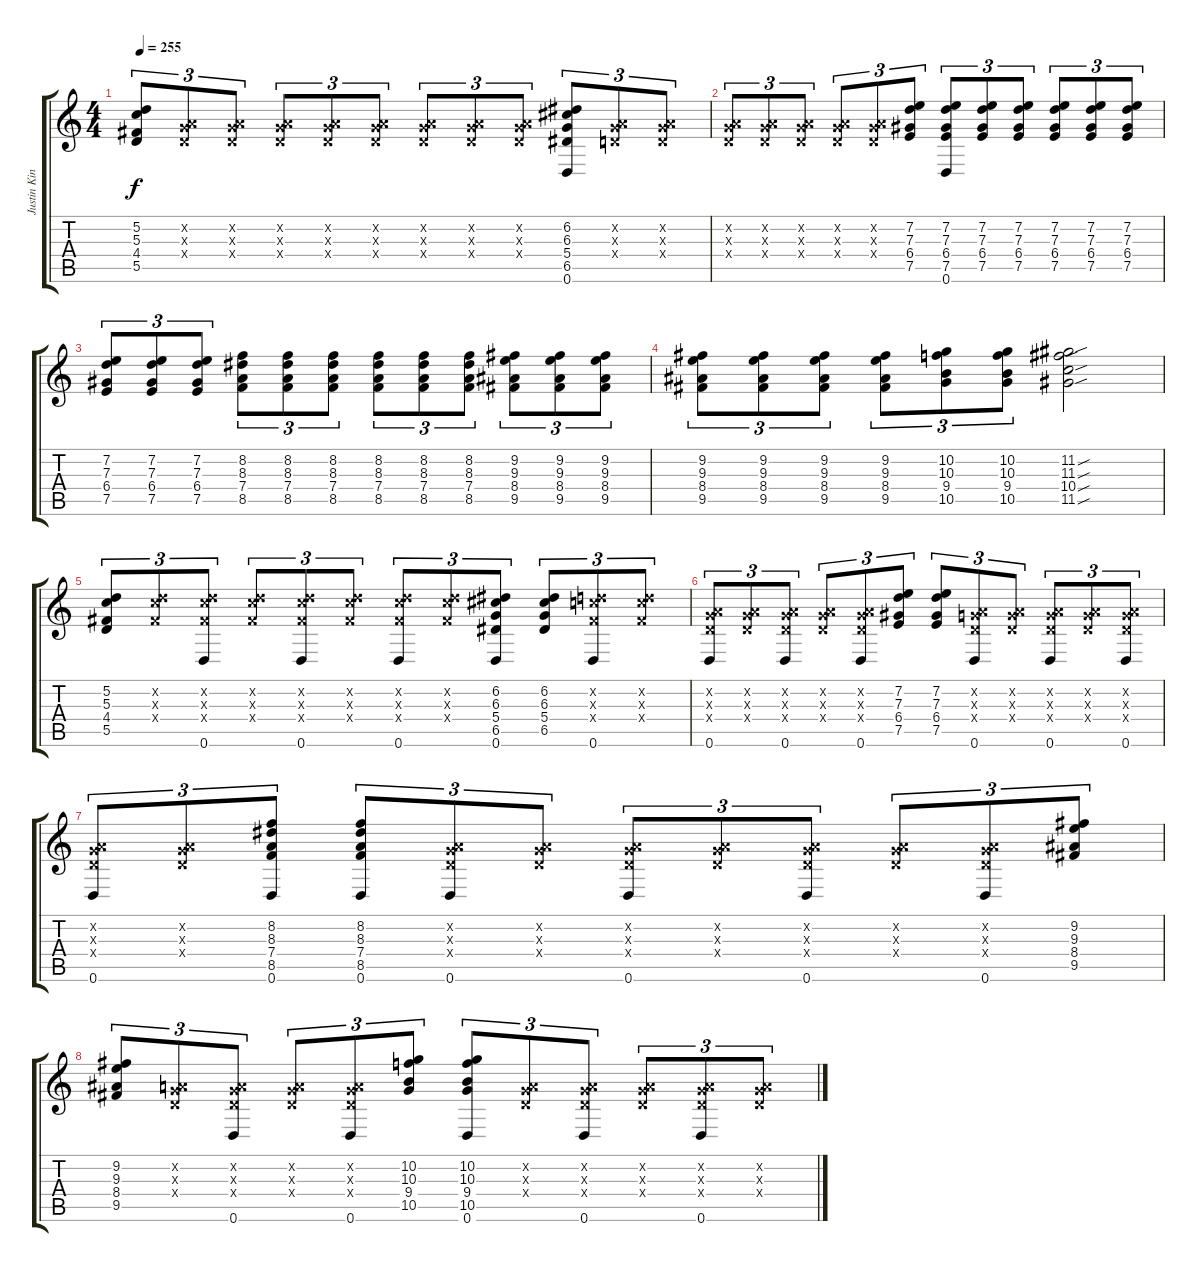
\track ("Justin King" "Justin Kin") {instrument acousticguitarsteel}
\staff {score tabs}
\tuning (D4 A3 G3 D3 A2 D2) {hide}
\ts (4 4)
\tempo 255
\clef g2
\ks c
(5.2 5.3 4.4 5.5).8{tu (3 2) dy f} (0.2{x} 0.3{x} 0.4{x}).8{tu (3 2)} (0.2{x} 0.3{x} 0.4{x}).8{tu (3 2)} (0.2{x} 0.3{x} 0.4{x}).8{tu (3 2)} (0.2{x} 0.3{x} 0.4{x}).8{tu (3 2)} (0.2{x} 0.3{x} 0.4{x}).8{tu (3 2)} (0.2{x} 0.3{x} 0.4{x}).8{tu (3 2)} (0.2{x} 0.3{x} 0.4{x}).8{tu (3 2)} (0.2{x} 0.3{x} 0.4{x}).8{tu (3 2)} (6.2 6.3 5.4 6.5 0.6).8{tu (3 2)} (0.2{x} 0.3{x} 0.4{x}).8{tu (3 2)} (0.2{x} 0.3{x} 0.4{x}).8{tu (3 2)} |
(0.2{x} 0.3{x} 0.4{x}).8{tu (3 2)} (0.2{x} 0.3{x} 0.4{x}).8{tu (3 2)} (0.2{x} 0.3{x} 0.4{x}).8{tu (3 2)} (0.2{x} 0.3{x} 0.4{x}).8{tu (3 2)} (0.2{x} 0.3{x} 0.4{x}).8{tu (3 2)} (7.2 7.3 6.4 7.5).8{tu (3 2)} (7.2 7.3 6.4 7.5 0.6).8{tu (3 2)} (7.2 7.3 6.4 7.5).8{tu (3 2)} (7.2 7.3 6.4 7.5).8{tu (3 2)} (7.2 7.3 6.4 7.5).8{tu (3 2)} (7.2 7.3 6.4 7.5).8{tu (3 2)} (7.2 7.3 6.4 7.5).8{tu (3 2)} |
(7.2 7.3 6.4 7.5).8{tu (3 2)} (7.2 7.3 6.4 7.5).8{tu (3 2)} (7.2 7.3 6.4 7.5).8{tu (3 2)} (8.2 8.3 7.4 8.5).8{tu (3 2)} (8.2 8.3 7.4 8.5).8{tu (3 2)} (8.2 8.3 7.4 8.5).8{tu (3 2)} (8.2 8.3 7.4 8.5).8{tu (3 2)} (8.2 8.3 7.4 8.5).8{tu (3 2)} (8.2 8.3 7.4 8.5).8{tu (3 2)} (9.2 9.3 8.4 9.5).8{tu (3 2)} (9.2 9.3 8.4 9.5).8{tu (3 2)} (9.2 9.3 8.4 9.5).8{tu (3 2)} |
(9.2 9.3 8.4 9.5).8{tu (3 2)} (9.2 9.3 8.4 9.5).8{tu (3 2)} (9.2 9.3 8.4 9.5).8{tu (3 2)} (9.2 9.3 8.4 9.5).8{tu (3 2)} (10.2 10.3 9.4 10.5).8{tu (3 2)} (10.2 10.3 9.4 10.5).8{tu (3 2)} (11.2{sou} 11.3{sou} 10.4{sou} 11.5{sou}).2 |
(5.2 5.3 4.4 5.5).8{tu (3 2)} (5.2{x} 5.3{x} 4.4{x}).8{tu (3 2)} (5.2{x} 5.3{x} 4.4{x} 0.6).8{tu (3 2)} (5.2{x} 5.3{x} 4.4{x}).8{tu (3 2)} (5.2{x} 5.3{x} 4.4{x} 0.6).8{tu (3 2)} (5.2{x} 5.3{x} 4.4{x}).8{tu (3 2)} (5.2{x} 5.3{x} 4.4{x} 0.6).8{tu (3 2)} (5.2{x} 5.3{x} 4.4{x}).8{tu (3 2)} (6.2 6.3 5.4 6.5 0.6).8{tu (3 2)} (6.2 6.3 5.4 6.5).8{tu (3 2)} (5.2{x} 5.3{x} 4.4{x} 0.6).8{tu (3 2)} (5.2{x} 5.3{x} 4.4{x}).8{tu (3 2)} |
(0.2{x} 0.3{x} 0.4{x} 0.6).8{tu (3 2)} (0.2{x} 0.3{x} 0.4{x}).8{tu (3 2)} (0.2{x} 0.3{x} 0.4{x} 0.6).8{tu (3 2)} (0.2{x} 0.3{x} 0.4{x}).8{tu (3 2)} (0.2{x} 0.3{x} 0.4{x} 0.6).8{tu (3 2)} (7.2 7.3 6.4 7.5).8{tu (3 2)} (7.2 7.3 6.4 7.5).8{tu (3 2)} (0.2{x} 0.3{x} 0.4{x} 0.6).8{tu (3 2)} (0.2{x} 0.3{x} 0.4{x}).8{tu (3 2)} (0.2{x} 0.3{x} 0.4{x} 0.6).8{tu (3 2)} (0.2{x} 0.3{x} 0.4{x}).8{tu (3 2)} (0.2{x} 0.3{x} 0.4{x} 0.6).8{tu (3 2)} |
(0.2{x} 0.3{x} 0.4{x} 0.6).8{tu (3 2)} (0.2{x} 0.3{x} 0.4{x}).8{tu (3 2)} (8.2 8.3 7.4 8.5 0.6).8{tu (3 2)} (8.2 8.3 7.4 8.5 0.6).8{tu (3 2)} (0.2{x} 0.3{x} 0.4{x} 0.6).8{tu (3 2)} (0.2{x} 0.3{x} 0.4{x}).8{tu (3 2)} (0.2{x} 0.3{x} 0.4{x} 0.6).8{tu (3 2)} (0.2{x} 0.3{x} 0.4{x}).8{tu (3 2)} (0.2{x} 0.3{x} 0.4{x} 0.6).8{tu (3 2)} (0.2{x} 0.3{x} 0.4{x}).8{tu (3 2)} (0.2{x} 0.3{x} 0.4{x} 0.6).8{tu (3 2)} (9.2 9.3 8.4 9.5).8{tu (3 2)} |
(9.2 9.3 8.4 9.5).8{tu (3 2)} (0.2{x} 0.3{x} 0.4{x}).8{tu (3 2)} (0.2{x} 0.3{x} 0.4{x} 0.6).8{tu (3 2)} (0.2{x} 0.3{x} 0.4{x}).8{tu (3 2)} (0.2{x} 0.3{x} 0.4{x} 0.6).8{tu (3 2)} (10.2 10.3 9.4 10.5).8{tu (3 2)} (10.2 10.3 9.4 10.5 0.6).8{tu (3 2)} (0.2{x} 0.3{x} 0.4{x}).8{tu (3 2)} (0.2{x} 0.3{x} 0.4{x} 0.6).8{tu (3 2)} (0.2{x} 0.3{x} 0.4{x}).8{tu (3 2)} (0.2{x} 0.3{x} 0.4{x} 0.6).8{tu (3 2)} (0.2{x} 0.3{x} 0.4{x}).8{tu (3 2)}
